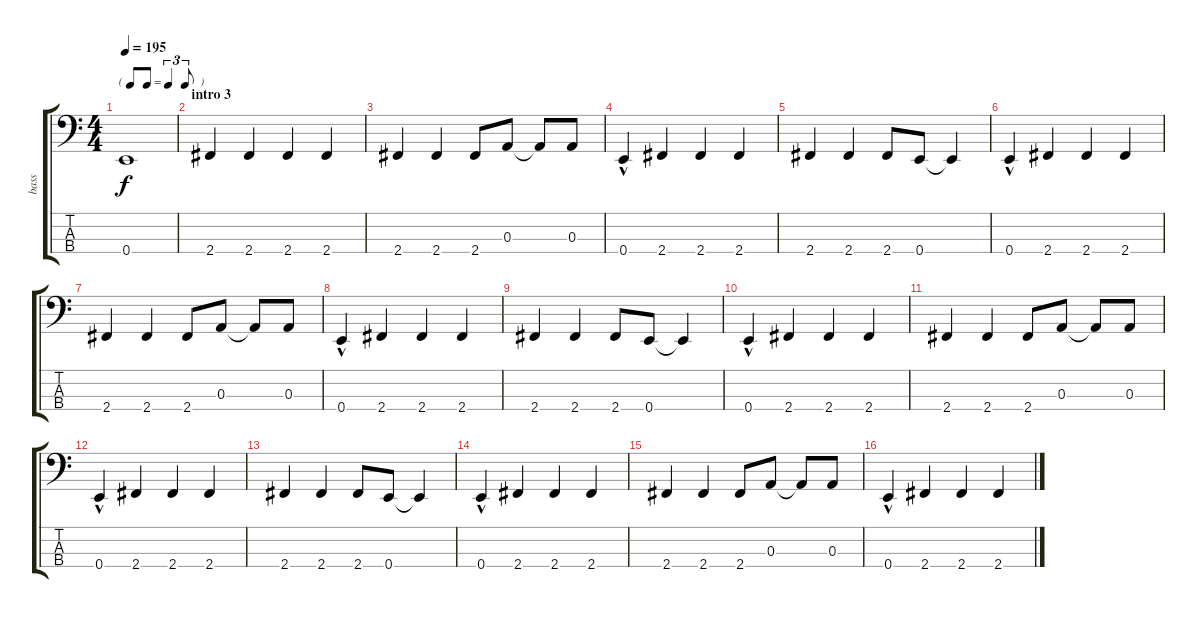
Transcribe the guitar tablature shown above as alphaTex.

\track ("bass" "bass") {instrument electricbassfinger}
\staff {score tabs}
\tuning (G2 D2 A1 E1) {hide}
\ts (4 4)
\tf triplet8th
\tempo 195
\clef f4
\ks c
0.4{t}.1{dy f} |
\section ("" "intro 3")
2.4.4 2.4.4 2.4.4 2.4.4 |
2.4.4 2.4.4 2.4.8 0.3.8 0.3{t}.8 0.3.8 |
0.4{hac}.4 2.4.4 2.4.4 2.4.4 |
2.4.4 2.4.4 2.4.8 0.4.8 0.4{t}.4 |
0.4{hac}.4 2.4.4 2.4.4 2.4.4 |
2.4.4 2.4.4 2.4.8 0.3.8 0.3{t}.8 0.3.8 |
0.4{hac}.4 2.4.4 2.4.4 2.4.4 |
2.4.4 2.4.4 2.4.8 0.4.8 0.4{t}.4 |
0.4{hac}.4 2.4.4 2.4.4 2.4.4 |
2.4.4 2.4.4 2.4.8 0.3.8 0.3{t}.8 0.3.8 |
0.4{hac}.4 2.4.4 2.4.4 2.4.4 |
2.4.4 2.4.4 2.4.8 0.4.8 0.4{t}.4 |
0.4{hac}.4 2.4.4 2.4.4 2.4.4 |
2.4.4 2.4.4 2.4.8 0.3.8 0.3{t}.8 0.3.8 |
0.4{hac}.4 2.4.4 2.4.4 2.4.4
